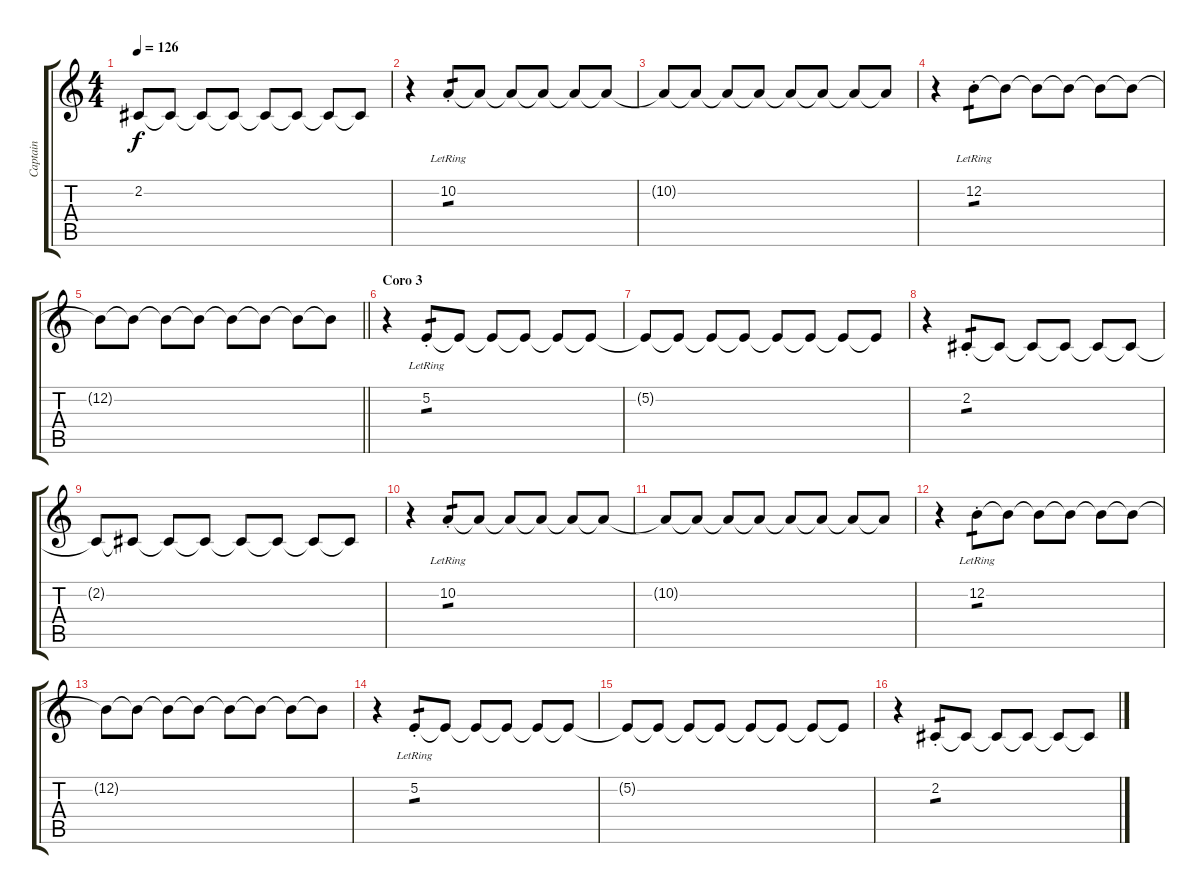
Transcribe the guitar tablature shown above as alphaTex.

\track ("Captain" "Captain") {instrument ocarina}
\staff {score tabs}
\tuning (E4 B3 G3 D3 A2 E2) {hide}
\ts (4 4)
\tempo 126
\clef g2
\ks c
2.2{t}.8{dy f volume 3} 2.2{t}.8 2.2{t}.8 2.2{t}.8 2.2{t}.8 2.2{t}.8 2.2{t}.8 2.2{t}.8 |
r.4{volume 3} 10.2{st lr}.8{tp 1 volume 12} 10.2{t}.8 10.2{t}.8 10.2{t}.8 10.2{t}.8 10.2{t}.8 |
10.2{t}.8{volume 3} 10.2{t}.8 10.2{t}.8 10.2{t}.8 10.2{t}.8 10.2{t}.8 10.2{t}.8 10.2{t}.8 |
r.4{volume 3} 12.2{st lr}.8{tp 1 volume 12} 12.2{t}.8 12.2{t}.8 12.2{t}.8 12.2{t}.8 12.2{t}.8 |
\barLineRight lightlight
12.2{t}.8{volume 3} 12.2{t}.8 12.2{t}.8 12.2{t}.8 12.2{t}.8 12.2{t}.8 12.2{t}.8 12.2{t}.8 |
\section ("" "Coro 3")
r.4{volume 3} 5.2{st lr}.8{tp 1 volume 12} 5.2{t}.8 5.2{t}.8 5.2{t}.8 5.2{t}.8 5.2{t}.8 |
5.2{t}.8{volume 3} 5.2{t}.8 5.2{t}.8 5.2{t}.8 5.2{t}.8 5.2{t}.8 5.2{t}.8 5.2{t}.8 |
r.4{volume 3} 2.2{st}.8{tp 1 volume 12} 2.2{t}.8 2.2{t}.8 2.2{t}.8 2.2{t}.8 2.2{t}.8 |
2.2{t}.8{volume 3} 2.2{t}.8 2.2{t}.8 2.2{t}.8 2.2{t}.8 2.2{t}.8 2.2{t}.8 2.2{t}.8 |
r.4{volume 3} 10.2{st lr}.8{tp 1 volume 12} 10.2{t}.8 10.2{t}.8 10.2{t}.8 10.2{t}.8 10.2{t}.8 |
10.2{t}.8{volume 3} 10.2{t}.8 10.2{t}.8 10.2{t}.8 10.2{t}.8 10.2{t}.8 10.2{t}.8 10.2{t}.8 |
r.4{volume 3} 12.2{st lr}.8{tp 1 volume 12} 12.2{t}.8 12.2{t}.8 12.2{t}.8 12.2{t}.8 12.2{t}.8 |
12.2{t}.8{volume 3} 12.2{t}.8 12.2{t}.8 12.2{t}.8 12.2{t}.8 12.2{t}.8 12.2{t}.8 12.2{t}.8 |
r.4{volume 3} 5.2{st lr}.8{tp 1 volume 12} 5.2{t}.8 5.2{t}.8 5.2{t}.8 5.2{t}.8 5.2{t}.8 |
5.2{t}.8{volume 3} 5.2{t}.8 5.2{t}.8 5.2{t}.8 5.2{t}.8 5.2{t}.8 5.2{t}.8 5.2{t}.8 |
r.4{volume 3} 2.2{st}.8{tp 1 volume 12} 2.2{t}.8 2.2{t}.8 2.2{t}.8 2.2{t}.8 2.2{t}.8
